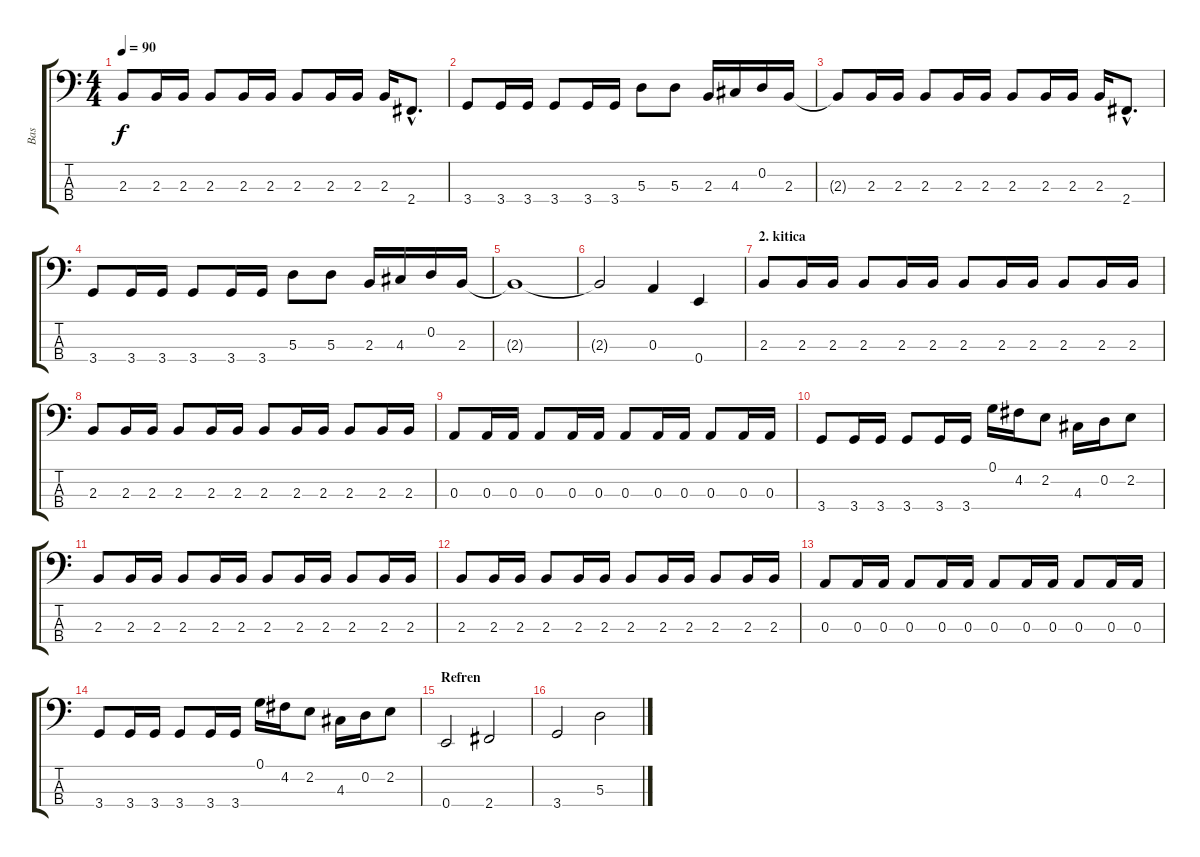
\track ("Bas" "Bas") {instrument electricbassfinger}
\staff {score tabs}
\tuning (G2 D2 A1 E1) {hide}
\ts (4 4)
\tempo 90
\clef f4
\ks c
2.3.8{dy f} 2.3.16 2.3.16 2.3.8 2.3.16 2.3.16 2.3.8 2.3.16 2.3.16 2.3.16 2.4{hac}.8{d} |
3.4.8 3.4.16 3.4.16 3.4.8 3.4.16 3.4.16 5.3.8 5.3.8 2.3.16 4.3.16 0.2.16 2.3.16 |
2.3{t}.8 2.3.16 2.3.16 2.3.8 2.3.16 2.3.16 2.3.8 2.3.16 2.3.16 2.3.16 2.4{hac}.8{d} |
3.4.8 3.4.16 3.4.16 3.4.8 3.4.16 3.4.16 5.3.8 5.3.8 2.3.16 4.3.16 0.2.16 2.3.16 |
2.3{t}.1 |
2.3{t}.2 0.3.4 0.4.4 |
\section ("" "2. kitica")
2.3.8 2.3.16 2.3.16 2.3.8 2.3.16 2.3.16 2.3.8 2.3.16 2.3.16 2.3.8 2.3.16 2.3.16 |
2.3.8 2.3.16 2.3.16 2.3.8 2.3.16 2.3.16 2.3.8 2.3.16 2.3.16 2.3.8 2.3.16 2.3.16 |
0.3.8 0.3.16 0.3.16 0.3.8 0.3.16 0.3.16 0.3.8 0.3.16 0.3.16 0.3.8 0.3.16 0.3.16 |
3.4.8 3.4.16 3.4.16 3.4.8 3.4.16 3.4.16 0.1.16 4.2.16 2.2.8 4.3.16 0.2.16 2.2.8 |
2.3.8 2.3.16 2.3.16 2.3.8 2.3.16 2.3.16 2.3.8 2.3.16 2.3.16 2.3.8 2.3.16 2.3.16 |
2.3.8 2.3.16 2.3.16 2.3.8 2.3.16 2.3.16 2.3.8 2.3.16 2.3.16 2.3.8 2.3.16 2.3.16 |
0.3.8 0.3.16 0.3.16 0.3.8 0.3.16 0.3.16 0.3.8 0.3.16 0.3.16 0.3.8 0.3.16 0.3.16 |
3.4.8 3.4.16 3.4.16 3.4.8 3.4.16 3.4.16 0.1.16 4.2.16 2.2.8 4.3.16 0.2.16 2.2.8 |
\section ("" "Refren")
0.4.2 2.4.2 |
3.4.2 5.3.2
